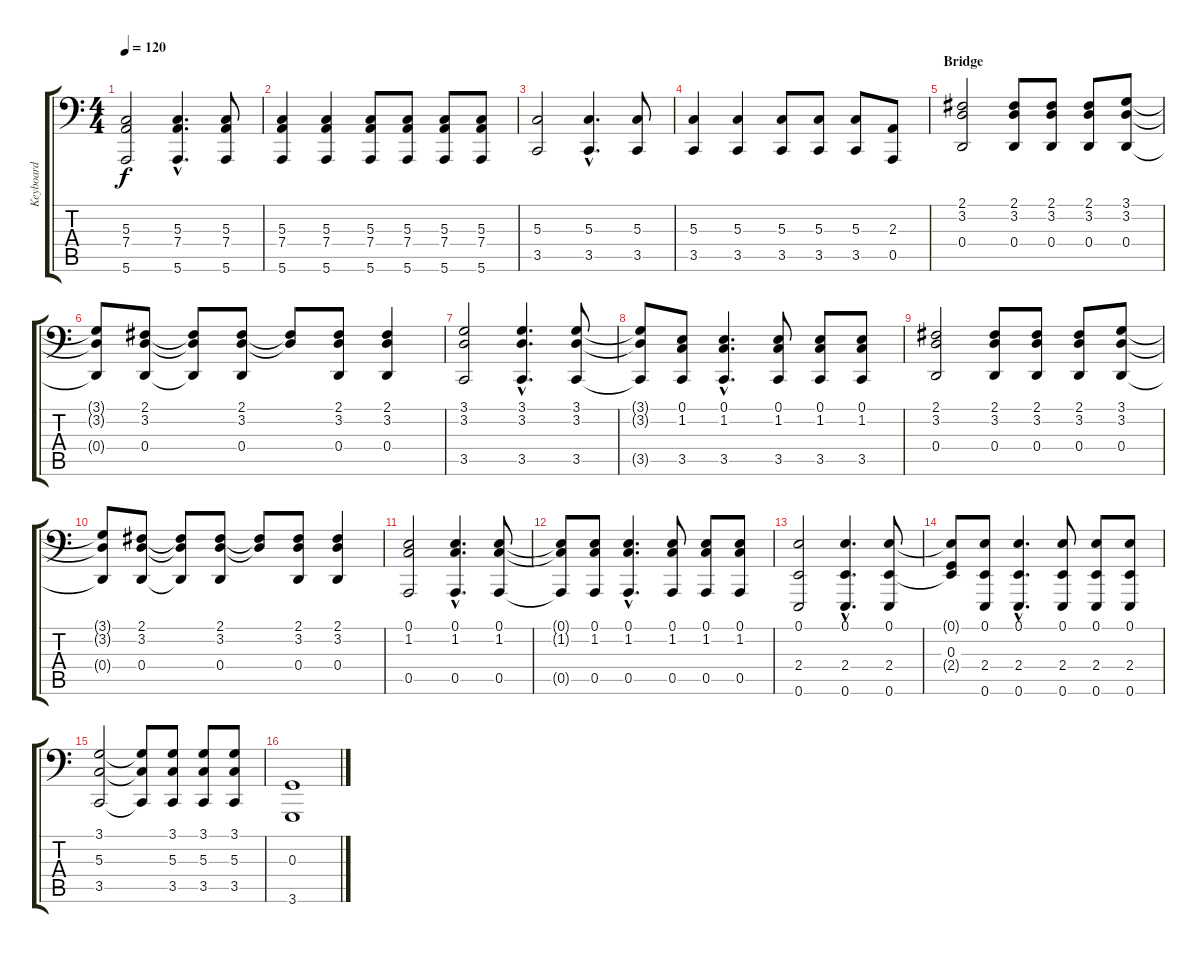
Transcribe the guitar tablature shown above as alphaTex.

\track ("Keyboard" "Keyboard") {instrument stringensemble1}
\staff {score tabs}
\tuning (E3 B2 G2 D2 A1 E1) {hide}
\ts (4 4)
\tempo 120
\clef f4
\ks c
(5.3 7.4 5.6).2{dy f} (5.3{hac} 7.4{hac} 5.6{hac}).4{d} (5.3 7.4 5.6).8 |
(5.3 7.4 5.6).4 (5.3 7.4 5.6).4 (5.3 7.4 5.6).8 (5.3 7.4 5.6).8 (5.3 7.4 5.6).8 (5.3 7.4 5.6).8 |
(5.3 3.5).2 (5.3{hac} 3.5{hac}).4{d} (5.3 3.5).8 |
(5.3 3.5).4 (5.3 3.5).4 (5.3 3.5).8 (5.3 3.5).8 (5.3 3.5).8 (2.3 0.5).8 |
\section ("" "Bridge")
(2.1 3.2 0.4).2 (2.1 3.2 0.4).8 (2.1 3.2 0.4).8 (2.1 3.2 0.4).8 (3.1 3.2 0.4).8 |
(3.1{t} 3.2{t} 0.4{t}).8 (2.1 3.2 0.4).8 (2.1{t} 3.2{t} 0.4{t}).8 (2.1 3.2 0.4).8 (2.1{t} 3.2{t}).8 (2.1 3.2 0.4).8 (2.1 3.2 0.4).4 |
(3.1 3.2 3.5).2 (3.1{hac} 3.2{hac} 3.5{hac}).4{d} (3.1 3.2 3.5).8 |
(3.1{t} 3.2{t} 3.5{t}).8 (0.1 1.2 3.5).8 (0.1{hac} 1.2{hac} 3.5{hac}).4{d} (0.1 1.2 3.5).8 (0.1 1.2 3.5).8 (0.1 1.2 3.5).8 |
(2.1 3.2 0.4).2 (2.1 3.2 0.4).8 (2.1 3.2 0.4).8 (2.1 3.2 0.4).8 (3.1 3.2 0.4).8 |
(3.1{t} 3.2{t} 0.4{t}).8 (2.1 3.2 0.4).8 (2.1{t} 3.2{t} 0.4{t}).8 (2.1 3.2 0.4).8 (2.1{t} 3.2{t}).8 (2.1 3.2 0.4).8 (2.1 3.2 0.4).4 |
(0.1 1.2 0.5).2 (0.1{hac} 1.2{hac} 0.5{hac}).4{d} (0.1 1.2 0.5).8 |
(0.1{t} 1.2{t} 0.5{t}).8 (0.1 1.2 0.5).8 (0.1{hac} 1.2{hac} 0.5{hac}).4{d} (0.1 1.2 0.5).8 (0.1 1.2 0.5).8 (0.1 1.2 0.5).8 |
(0.1 2.4 0.6).2 (0.1{hac} 2.4{hac} 0.6{hac}).4{d} (0.1 2.4 0.6).8 |
(0.1{t} 0.3 2.4{t}).8 (0.1 2.4 0.6).8 (0.1{hac} 2.4{hac} 0.6{hac}).4{d} (0.1 2.4 0.6).8 (0.1 2.4 0.6).8 (0.1 2.4 0.6).8 |
(3.1 5.3 3.5).2 (3.1{t} 5.3{t} 3.5{t}).8 (3.1 5.3 3.5).8 (3.1 5.3 3.5).8 (3.1 5.3 3.5).8 |
(0.3 3.6).1
